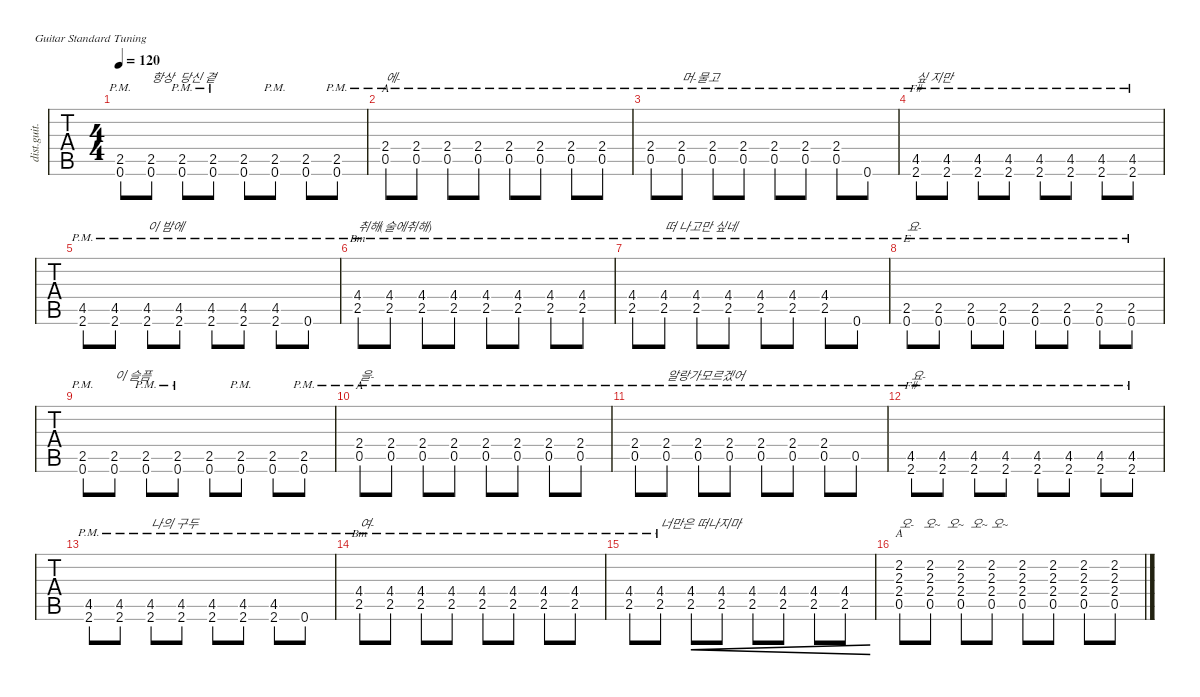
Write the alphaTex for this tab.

\defaultSystemsLayout 4
\hideDynamics
\bracketExtendMode nobrackets
\track ("Distortion Guitar" "dist.guit.") {instrument distortionguitar}
\staff {tabs}
\tuning (E4 B3 G3 D3 A2 E2)
\chord ("A" x x x 2 0 x) {showdiagram false showfingering false}
\chord ("F#" x x x x 4 2) {showdiagram false showfingering false}
\chord ("Bm" x x x 4 2 x) {showdiagram false showfingering false}
\chord ("E" x x x x 2 0) {showdiagram false showfingering false}
\chord ("A" x 2 2 2 0 x) {showdiagram false showfingering false barre (2 2)}
\ts (4 4)
\tempo 120
\clef g2
\ks c
(2.5{pm} 0.6{pm}).8{dy mf} (2.5 0.6).8{txt "항상  당신 곁"} (2.5{pm} 0.6{pm}).8 (2.5{pm} 0.6{pm}).8 (2.5 0.6).8 (2.5{pm} 0.6).8 (2.5 0.6).8 (2.5{pm} 0.6).8 |
(2.4{pm} 0.5{pm}).8{ch "A" txt "에-"} (2.4{pm} 0.5{pm}).8 (2.4{pm} 0.5{pm}).8 (2.4{pm} 0.5{pm}).8 (2.4{pm} 0.5{pm}).8 (2.4{pm} 0.5{pm}).8 (2.4{pm} 0.5{pm}).8 (2.4{pm} 0.5{pm}).8 |
(2.4{pm} 0.5{pm}).8 (2.4{pm} 0.5{pm}).8{txt "머-물고"} (2.4{pm} 0.5{pm}).8 (2.4{pm} 0.5{pm}).8 (2.4{pm} 0.5{pm}).8 (2.4{pm} 0.5{pm}).8 (2.4{pm} 0.5{pm}).8 0.6{pm}.8 |
(4.5{pm acc #} 2.6{pm acc #}).8{ch "F#" txt "싶 지만"} (4.5{pm acc #} 2.6{pm acc #}).8 (4.5{pm acc #} 2.6{pm acc #}).8 (4.5{pm acc #} 2.6{pm acc #}).8 (4.5{pm acc #} 2.6{pm acc #}).8 (4.5{pm acc #} 2.6{pm acc #}).8 (4.5{pm acc #} 2.6{pm acc #}).8 (4.5{pm acc #} 2.6{pm acc #}).8 |
(4.5{pm acc #} 2.6{pm acc #}).8 (4.5{pm acc #} 2.6{pm acc #}).8 (4.5{pm acc #} 2.6{pm acc #}).8{txt "이 밤에"} (4.5{pm acc #} 2.6{pm acc #}).8 (4.5{pm acc #} 2.6{pm acc #}).8 (4.5{pm acc #} 2.6{pm acc #}).8 (4.5{pm acc #} 2.6{pm acc #}).8 0.6{pm}.8 |
(4.4{pm acc #} 2.5{pm}).8{ch "Bm" txt "취해(술에취해)"} (4.4{pm acc #} 2.5{pm}).8 (4.4{pm acc #} 2.5{pm}).8 (4.4{pm acc #} 2.5{pm}).8 (4.4{pm acc #} 2.5{pm}).8 (4.4{pm acc #} 2.5{pm}).8 (4.4{pm acc #} 2.5{pm}).8 (4.4{pm acc #} 2.5{pm}).8 |
(4.4{pm acc #} 2.5{pm}).8 (4.4{pm acc #} 2.5{pm}).8{txt "떠 나고만 싶네"} (4.4{pm acc #} 2.5{pm}).8 (4.4{pm acc #} 2.5{pm}).8 (4.4{pm acc #} 2.5{pm}).8 (4.4{pm acc #} 2.5{pm}).8 (4.4{pm acc #} 2.5{pm}).8 0.6{pm}.8 |
(2.5{pm} 0.6{pm}).8{ch "E" txt "요-"} (2.5{pm} 0.6{pm}).8 (2.5{pm} 0.6{pm}).8 (2.5{pm} 0.6{pm}).8 (2.5{pm} 0.6{pm}).8 (2.5{pm} 0.6{pm}).8 (2.5{pm} 0.6{pm}).8 (2.5{pm} 0.6{pm}).8 |
(2.5{pm} 0.6{pm}).8 (2.5 0.6).8{txt "이 슬픔"} (2.5{pm} 0.6{pm}).8 (2.5{pm} 0.6{pm}).8 (2.5 0.6).8 (2.5{pm} 0.6{pm}).8 (2.5 0.6).8 (2.5{pm} 0.6{pm}).8 |
(0.5{pm} 2.4{pm}).8{ch "A" txt "을-"} (0.5{pm} 2.4{pm}).8 (0.5{pm} 2.4{pm}).8 (0.5{pm} 2.4{pm}).8 (0.5{pm} 2.4{pm}).8 (0.5{pm} 2.4{pm}).8 (0.5{pm} 2.4{pm}).8 (0.5{pm} 2.4{pm}).8 |
(2.4{pm} 0.5{pm}).8 (2.4{pm} 0.5{pm}).8{txt "알랑가모르겠어"} (2.4{pm} 0.5{pm}).8 (2.4{pm} 0.5{pm}).8 (2.4{pm} 0.5{pm}).8 (2.4{pm} 0.5{pm}).8 (2.4{pm} 0.5{pm}).8 0.5{pm}.8 |
(2.6{pm acc #} 4.5{pm acc #}).8{ch "F#" txt "요-"} (2.6{pm acc #} 4.5{pm acc #}).8 (2.6{pm acc #} 4.5{pm acc #}).8 (2.6{pm acc #} 4.5{pm acc #}).8 (2.6{pm acc #} 4.5{pm acc #}).8 (2.6{pm acc #} 4.5{pm acc #}).8 (2.6{pm acc #} 4.5{pm acc #}).8 (2.6{pm acc #} 4.5{pm acc #}).8 |
(2.6{pm acc #} 4.5{pm acc #}).8 (2.6{pm acc #} 4.5{pm acc #}).8 (2.6{pm acc #} 4.5{pm acc #}).8{txt "나의 구두"} (2.6{pm acc #} 4.5{pm acc #}).8 (2.6{pm acc #} 4.5{pm acc #}).8 (2.6{pm acc #} 4.5{pm acc #}).8 (2.6{pm acc #} 4.5{pm acc #}).8 0.6{pm}.8 |
(4.4{pm acc #} 2.5{pm}).8{ch "Bm" txt "여-"} (4.4{pm acc #} 2.5{pm}).8 (4.4{pm acc #} 2.5{pm}).8 (4.4{pm acc #} 2.5{pm}).8 (4.4{pm acc #} 2.5{pm}).8 (4.4{pm acc #} 2.5{pm}).8 (4.4{pm acc #} 2.5{pm}).8 (4.4{pm acc #} 2.5{pm}).8 |
(4.4{pm acc #} 2.5{pm}).8 (4.4{pm acc #} 2.5{pm}).8{txt "너만은 떠나지마"} (4.4{acc #} 2.5).8{cre} (4.4{acc #} 2.5).8{cre} (4.4{acc #} 2.5).8{cre} (4.4{acc #} 2.5).8{cre} (4.4{acc #} 2.5).8{cre} (4.4{acc #} 2.5).8{cre} |
(2.2{acc #} 2.3 2.4 0.5).8{ch "A" txt "오-   오~  오~  오~ 오~"} (2.2{acc #} 2.3 2.4 0.5).8 (2.2{acc #} 2.3 2.4 0.5).8 (2.2{acc #} 2.3 2.4 0.5).8 (2.2{acc #} 2.3 2.4 0.5).8 (2.2{acc #} 2.3 2.4 0.5).8 (2.2{acc #} 2.3 2.4 0.5).8 (2.2{acc #} 2.3 2.4 0.5).8
